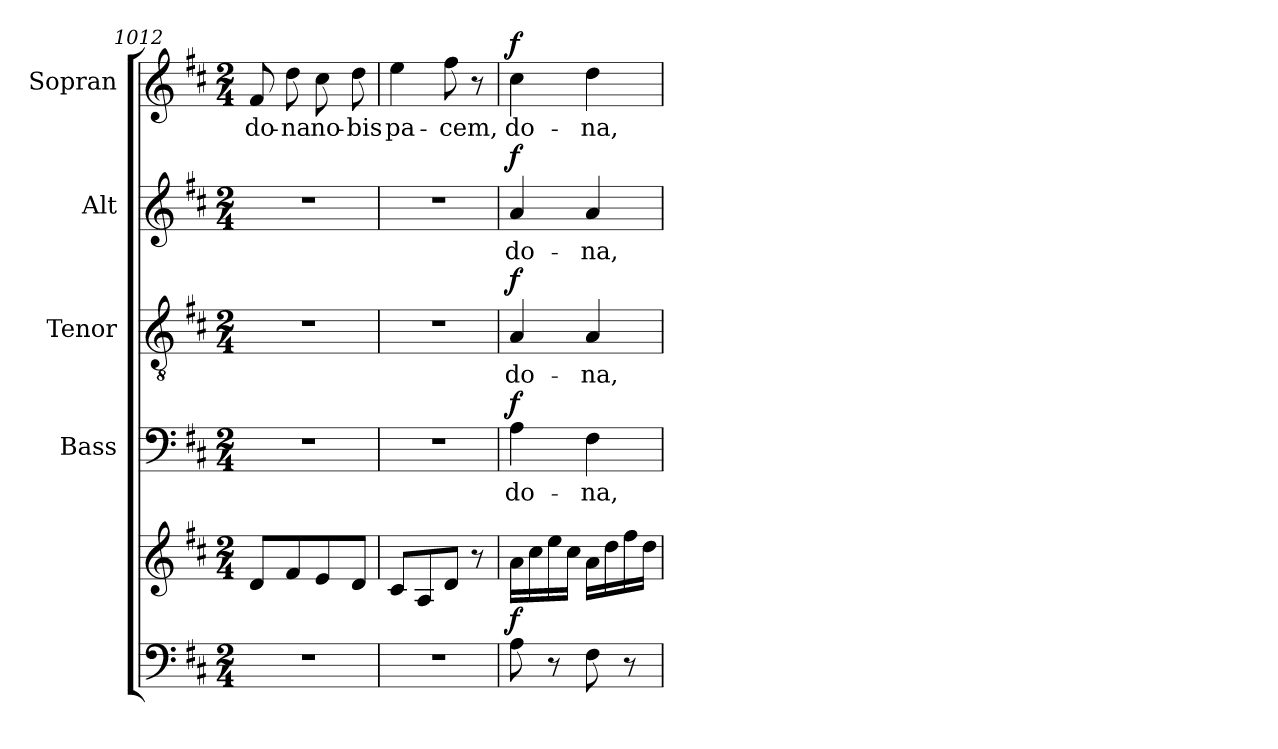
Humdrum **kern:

**kern	**kern	**dynam	**kern	**text	**dynam	**kern	**text	**dynam	**kern	**text	**dynam	**kern	**text	**dynam
*part5	*part5	*part5	*part4	*part4	*part4	*part3	*part3	*part3	*part2	*part2	*part2	*part1	*part1	*part1
*staff6	*staff5	*staff5/6	*staff4	*staff4	*staff4	*staff3	*staff3	*staff3	*staff2	*staff2	*staff2	*staff1	*staff1	*staff1
*	*	*	*I"Bass	*	*	*I"Tenor	*	*	*I"Alt	*	*	*I"Sopran	*	*
*	*	*	*I'B.	*	*	*I'T.	*	*	*I'A.	*	*	*I'S.	*	*
*clefF4	*clefG2	*	*clefF4	*	*	*clefGv2	*	*	*clefG2	*	*	*clefG2	*	*
*k[f#c#]	*k[f#c#]	*	*k[f#c#]	*	*	*k[f#c#]	*	*	*k[f#c#]	*	*	*k[f#c#]	*	*
*D:	*D:	*	*D:	*	*	*D:	*	*	*D:	*	*	*D:	*	*
*M2/4	*M2/4	*	*M2/4	*	*	*M2/4	*	*	*M2/4	*	*	*M2/4	*	*
=1012	=1012	=1012	=1012	=1012	=1012	=1012	=1012	=1012	=1012	=1012	=1012	=1012	=1012	=1012
!	!	!	!	!	!	!	!	!	!	!	!	!	!LO:LY:b	!
2r	8d/L	.	2r	.	.	2r	.	.	2r	.	.	8f#/	do-	.
!	!	!	!	!	!	!	!	!	!	!	!	!	!LO:LY:b	!
.	8f#/	.	.	.	.	.	.	.	.	.	.	8dd\	-na	.
!	!	!	!	!	!	!	!	!	!	!	!	!	!LO:LY:b	!
.	8e/	.	.	.	.	.	.	.	.	.	.	8cc#\	no-	.
!	!	!	!	!	!	!	!	!	!	!	!	!	!LO:LY:b	!
.	8d/J	.	.	.	.	.	.	.	.	.	.	8dd\	-bis	.
!!LO:PB:g=z
=1013	=1013	=1013	=1013	=1013	=1013	=1013	=1013	=1013	=1013	=1013	=1013	=1013	=1013	=1013
!	!	!	!	!	!	!	!	!	!	!	!	!	!LO:LY:b	!
2r	8c#/L	.	2r	.	.	2r	.	.	2r	.	.	4ee\	pa-	.
.	8A/	.	.	.	.	.	.	.	.	.	.	.	.	.
!	!	!	!	!	!	!	!	!	!	!	!	!	!LO:LY:b	!
.	8d/J	.	.	.	.	.	.	.	.	.	.	8ff#\	-cem,	.
.	8r	.	.	.	.	.	.	.	.	.	.	8r	.	.
=1014	=1014	=1014	=1014	=1014	=1014	=1014	=1014	=1014	=1014	=1014	=1014	=1014	=1014	=1014
!	!	!LO:DY:a=2	!	!LO:LY:b	!LO:DY:a	!	!LO:LY:b	!LO:DY:a	!	!LO:LY:b	!LO:DY:a	!	!LO:LY:b	!LO:DY:a
8A\	16a\LL	f	4A\	do-	f	4A/	do-	f	4a/	do-	f	4cc#\	do-	f
.	16cc#\	.	.	.	.	.	.	.	.	.	.	.	.	.
8r	16ee\	.	.	.	.	.	.	.	.	.	.	.	.	.
.	16cc#\JJ	.	.	.	.	.	.	.	.	.	.	.	.	.
!	!	!	!	!LO:LY:b	!	!	!LO:LY:b	!	!	!LO:LY:b	!	!	!LO:LY:b	!
8F#\	16a\LL	.	4F#\	-na,	.	4A/	-na,	.	4a/	-na,	.	4dd\	-na,	.
.	16dd\	.	.	.	.	.	.	.	.	.	.	.	.	.
8r	16ff#\	.	.	.	.	.	.	.	.	.	.	.	.	.
.	16dd\JJ	.	.	.	.	.	.	.	.	.	.	.	.	.
=	=	=	=	=	=	=	=	=	=	=	=	=	=	=
*-	*-	*-	*-	*-	*-	*-	*-	*-	*-	*-	*-	*-	*-	*-
